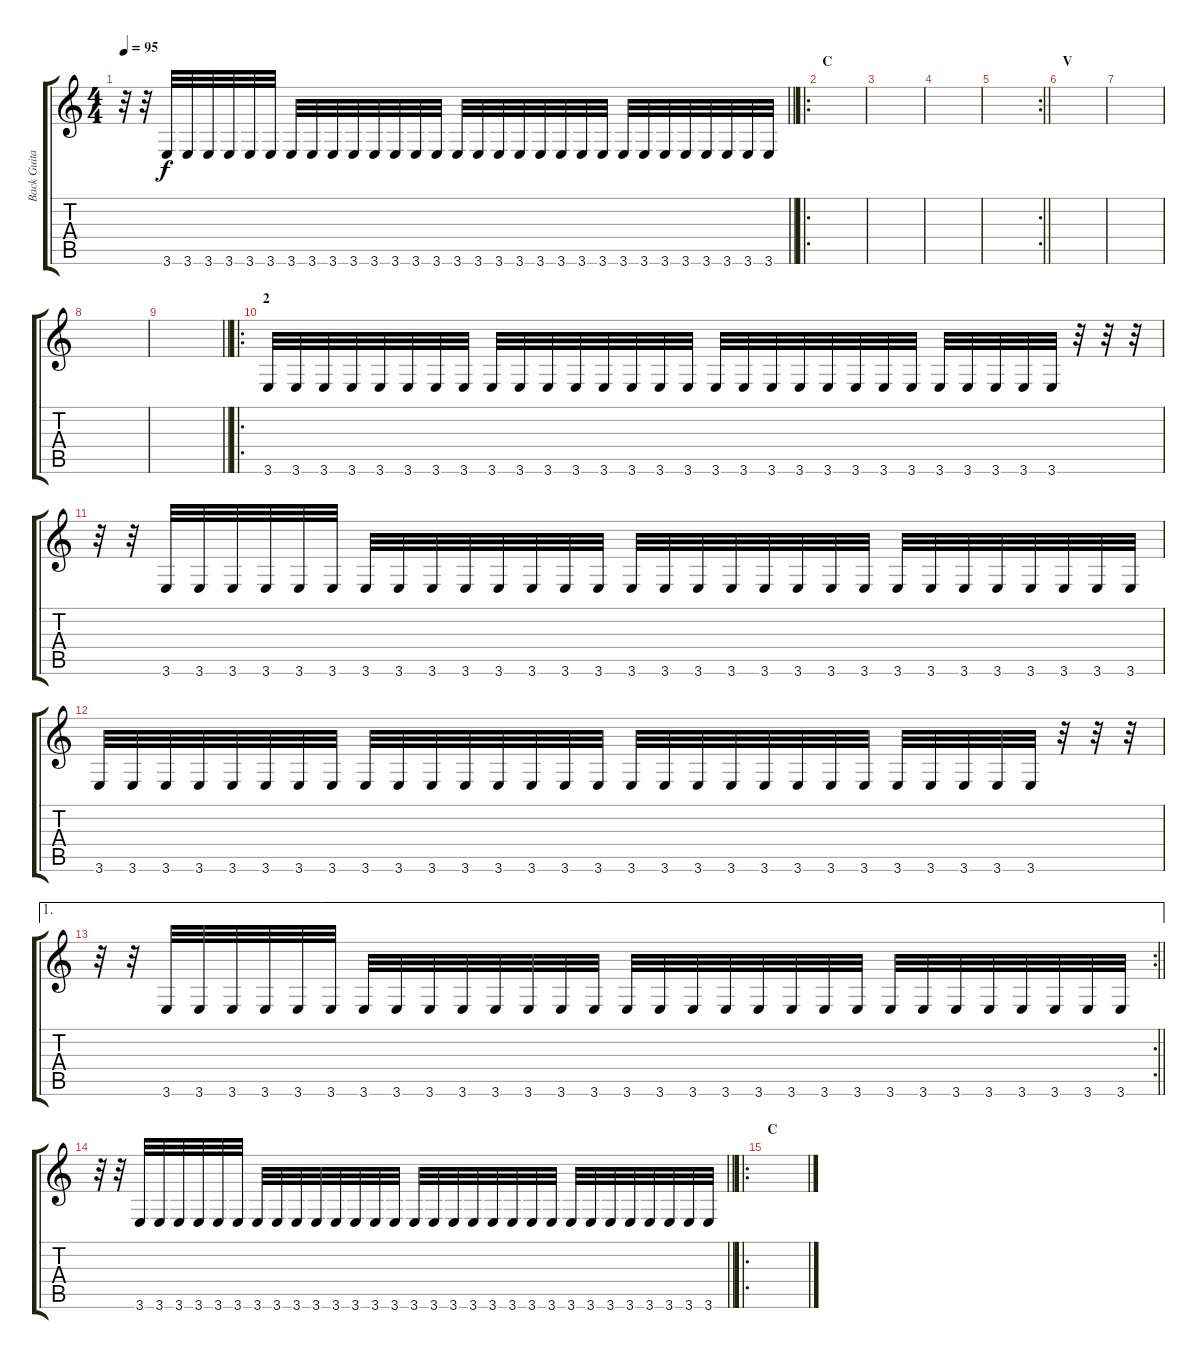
\track ("Back Guitar" "Back Guita") {instrument distortionguitar}
\staff {score tabs}
\tuning (Db4 Ab3 E3 B2 Gb2 Db2) {hide}
\ts (4 4)
\tempo 95
\clef g2
\barLineRight lightlight
\ks c
r.32{dy f} r.32 3.6.32 3.6.32 3.6.32 3.6.32 3.6.32 3.6.32 3.6.32 3.6.32 3.6.32 3.6.32 3.6.32 3.6.32 3.6.32 3.6.32 3.6.32 3.6.32 3.6.32 3.6.32 3.6.32 3.6.32 3.6.32 3.6.32 3.6.32 3.6.32 3.6.32 3.6.32 3.6.32 3.6.32 3.6.32 3.6.32 |
\ro
\section ("" "C")
|
|
|
\rc 2
\barLineRight lightlight
|
\section ("" "V")
|
|
|
\barLineRight lightlight
|
\ro
\section ("" "2")
3.6.32{volume 5} 3.6.32 3.6.32 3.6.32 3.6.32 3.6.32 3.6.32 3.6.32 3.6.32 3.6.32 3.6.32 3.6.32 3.6.32 3.6.32 3.6.32 3.6.32 3.6.32 3.6.32 3.6.32 3.6.32 3.6.32 3.6.32 3.6.32 3.6.32 3.6.32 3.6.32 3.6.32 3.6.32 3.6.32 r.32 r.32 r.32 |
r.32 r.32 3.6.32 3.6.32 3.6.32 3.6.32 3.6.32 3.6.32 3.6.32 3.6.32 3.6.32 3.6.32 3.6.32 3.6.32 3.6.32 3.6.32 3.6.32 3.6.32 3.6.32 3.6.32 3.6.32 3.6.32 3.6.32 3.6.32 3.6.32 3.6.32 3.6.32 3.6.32 3.6.32 3.6.32 3.6.32 3.6.32 |
3.6.32 3.6.32 3.6.32 3.6.32 3.6.32 3.6.32 3.6.32 3.6.32 3.6.32 3.6.32 3.6.32 3.6.32 3.6.32 3.6.32 3.6.32 3.6.32 3.6.32 3.6.32 3.6.32 3.6.32 3.6.32 3.6.32 3.6.32 3.6.32 3.6.32 3.6.32 3.6.32 3.6.32 3.6.32 r.32 r.32 r.32 |
\ae 1
\rc 2
\barLineRight lightlight
r.32 r.32 3.6.32 3.6.32 3.6.32 3.6.32 3.6.32 3.6.32 3.6.32 3.6.32 3.6.32 3.6.32 3.6.32 3.6.32 3.6.32 3.6.32 3.6.32 3.6.32 3.6.32 3.6.32 3.6.32 3.6.32 3.6.32 3.6.32 3.6.32 3.6.32 3.6.32 3.6.32 3.6.32 3.6.32 3.6.32 3.6.32 |
\barLineRight lightlight
r.32 r.32 3.6.32 3.6.32 3.6.32 3.6.32 3.6.32 3.6.32 3.6.32 3.6.32 3.6.32 3.6.32 3.6.32 3.6.32 3.6.32 3.6.32 3.6.32 3.6.32 3.6.32 3.6.32 3.6.32 3.6.32 3.6.32 3.6.32 3.6.32 3.6.32 3.6.32 3.6.32 3.6.32 3.6.32 3.6.32 3.6.32 |
\ro
\section ("" "C")
